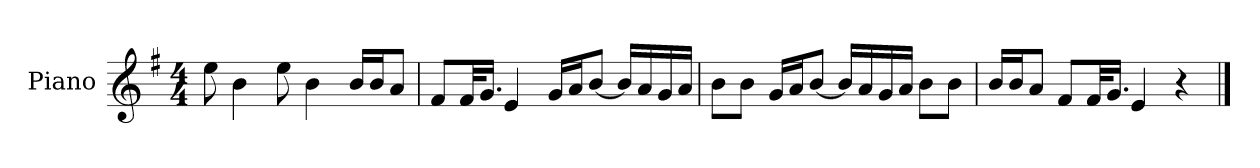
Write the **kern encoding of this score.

**kern
*part1
*staff1
*I"Piano
*I'P-no
*clefG2
*k[f#]
*M4/4
*MM90
=1
8ee\
4b\
8ee\
4b\
16b/LL
16b/J
8a/J
=2
8f#/L
32f#/KL
16.g/JJ
4e/
16g/LL
16a/J
[8b/J
16b/LL]
16a/
16g/
16a/JJ
=3
8b\L
8b\J
16g/LL
16a/J
[8b/J
16b/LL]
16a/
16g/
16a/JJ
8b\L
8b\J
=4
16b/LL
16b/J
8a/J
8f#/L
32f#/KL
16.g/JJ
4e/
4r
==
*-
